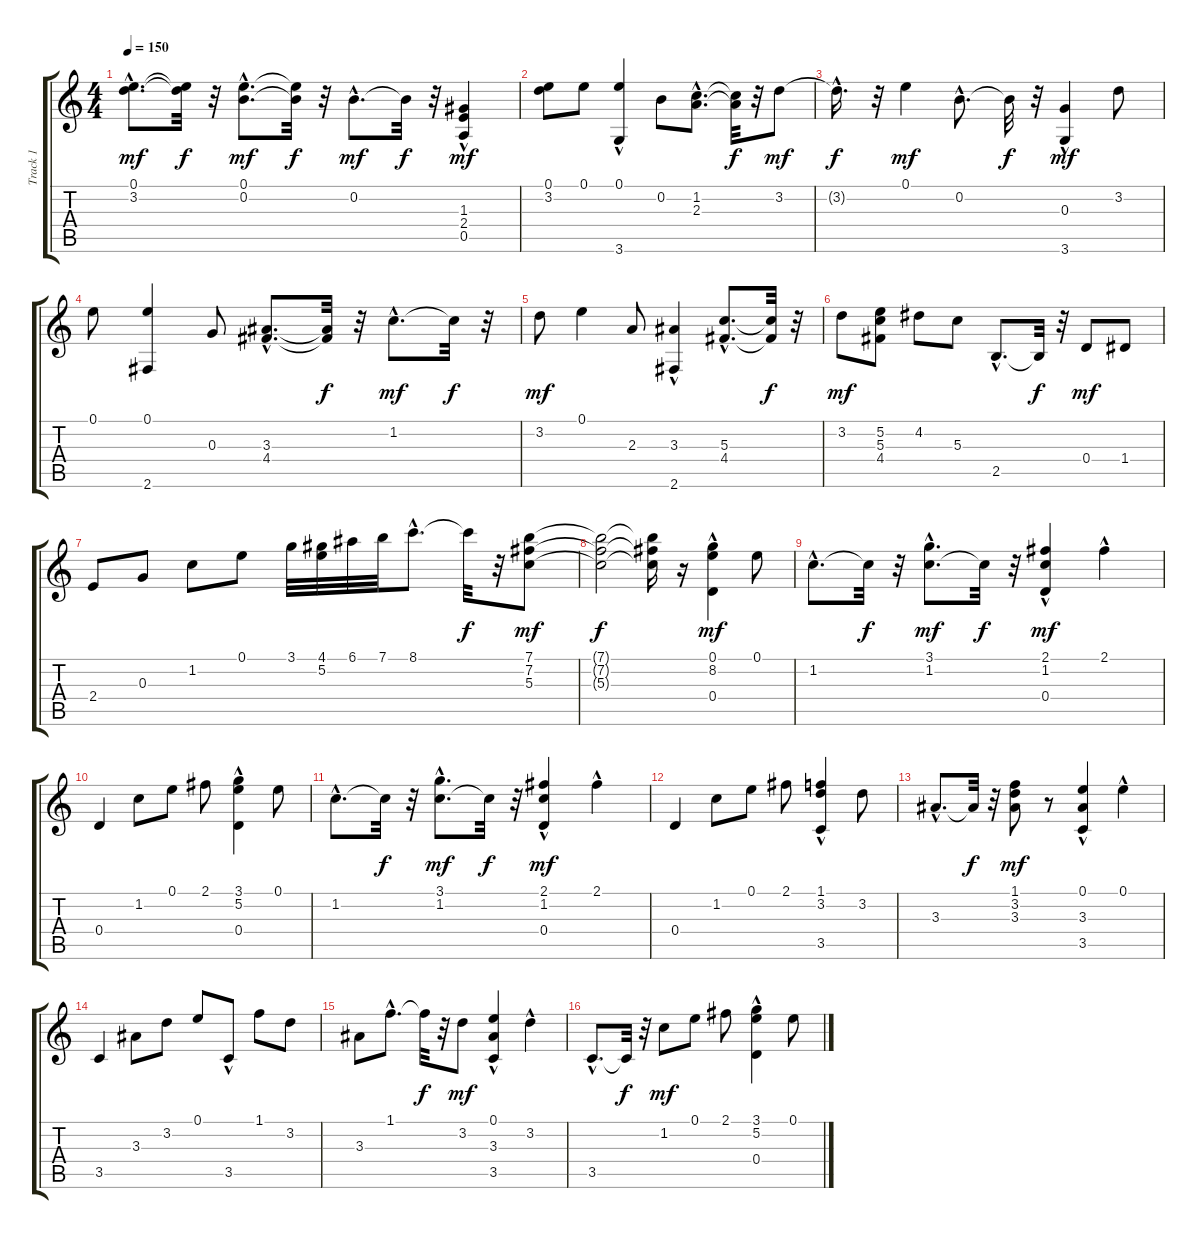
\track ("Track 1" "Track 1") {instrument acousticguitarsteel}
\staff {score tabs}
\tuning (E4 B3 G3 D3 A2 E2) {hide}
\ts (4 4)
\tempo 150
\clef g2
\ks c
(0.1{hac} 3.2{hac}).8{d dy mf} (0.1{t} 3.2{t}).32{dy f} r.32 (0.1{hac} 0.2{hac}).8{d dy mf} (0.1{t} 0.2{t}).32{dy f} r.32 0.2{hac}.8{d dy mf} 0.2{t}.32{dy f} r.32 (1.3{hac} 2.4{hac} 0.5{hac}).4{dy mf} |
(0.1 3.2).8 0.1.8 (0.1{hac} 3.6).4 0.2.8 (1.2{hac} 2.3{hac}).8{d} (1.2{t} 2.3{t}).32{dy f} r.32 3.2.8{dy mf} |
3.2{hac t}.16{d dy f} r.32 0.1.4{dy mf} 0.2{hac}.8{d} 0.2{t}.32{dy f} r.32 (0.3{hac} 3.6{hac}).4{dy mf} 3.2.8 |
0.1.8 (0.1 2.6).4 0.3.8 (3.3{hac} 4.4{hac}).8{d} (3.3{t} 4.4{t}).32{dy f} r.32 1.2{hac}.8{d dy mf} 1.2{t}.32{dy f} r.32 |
3.2.8{dy mf} 0.1.4 2.3.8 (3.3{hac} 2.6{hac}).4 (5.3{hac} 4.4{hac}).8{d} (5.3{t} 4.4{t}).32{dy f} r.32 |
3.2.8{dy mf} (5.2 5.3 4.4).8 4.2.8 5.3.8 2.5{hac}.8{d} 2.5{t}.32{dy f} r.32 0.4.8{dy mf} 1.4.8 |
2.4.8 0.3.8 1.2.8 0.1.8 3.1.32 (4.1 5.2).32 6.1.32 7.1.32 8.1{hac}.8{d} 8.1{t}.32{dy f} r.32 (7.1 7.2 5.3).8{dy mf} |
(7.1{t} 7.2{t} 5.3{t}).2{dy f} (7.1{t} 7.2{t} 5.3{t}).16 r.16 (0.1{hac} 8.2{hac} 0.4{hac}).4{dy mf} 0.1.8 |
1.2{hac}.8{d} 1.2{t}.32{dy f} r.32 (3.1 1.2{hac}).8{d dy mf} 1.2{t}.32{dy f} r.32 (2.1 1.2 0.4{hac}).4{dy mf} 2.1{hac}.4 |
0.4.4 1.2.8 0.1.8 2.1.8 (3.1{hac} 5.2{hac} 0.4{hac}).4 0.1.8 |
1.2{hac}.8{d} 1.2{t}.32{dy f} r.32 (3.1 1.2{hac}).8{d dy mf} 1.2{t}.32{dy f} r.32 (2.1 1.2 0.4{hac}).4{dy mf} 2.1{hac}.4 |
0.4.4 1.2.8 0.1.8 2.1.8 (1.1{hac} 3.2{hac} 3.5{hac}).4 3.2.8 |
3.3{hac}.8{d} 3.3{t}.32{dy f} r.32 (1.1 3.2 3.3).8{dy mf} r.8 (0.1 3.3 3.5{hac}).4 0.1{hac}.4 |
3.5.4 3.3.8 3.2.8 0.1.8 3.5{hac}.8 1.1.8 3.2.8 |
3.3.8 1.1{hac}.8{d} 1.1{t}.32{dy f} r.32 3.2.8{dy mf} (0.1 3.3 3.5{hac}).4 3.2{hac}.4 |
3.5{hac}.8{d} 3.5{t}.32{dy f} r.32 1.2.8{dy mf} 0.1.8 2.1.8 (3.1{hac} 5.2{hac} 0.4{hac}).4 0.1.8
